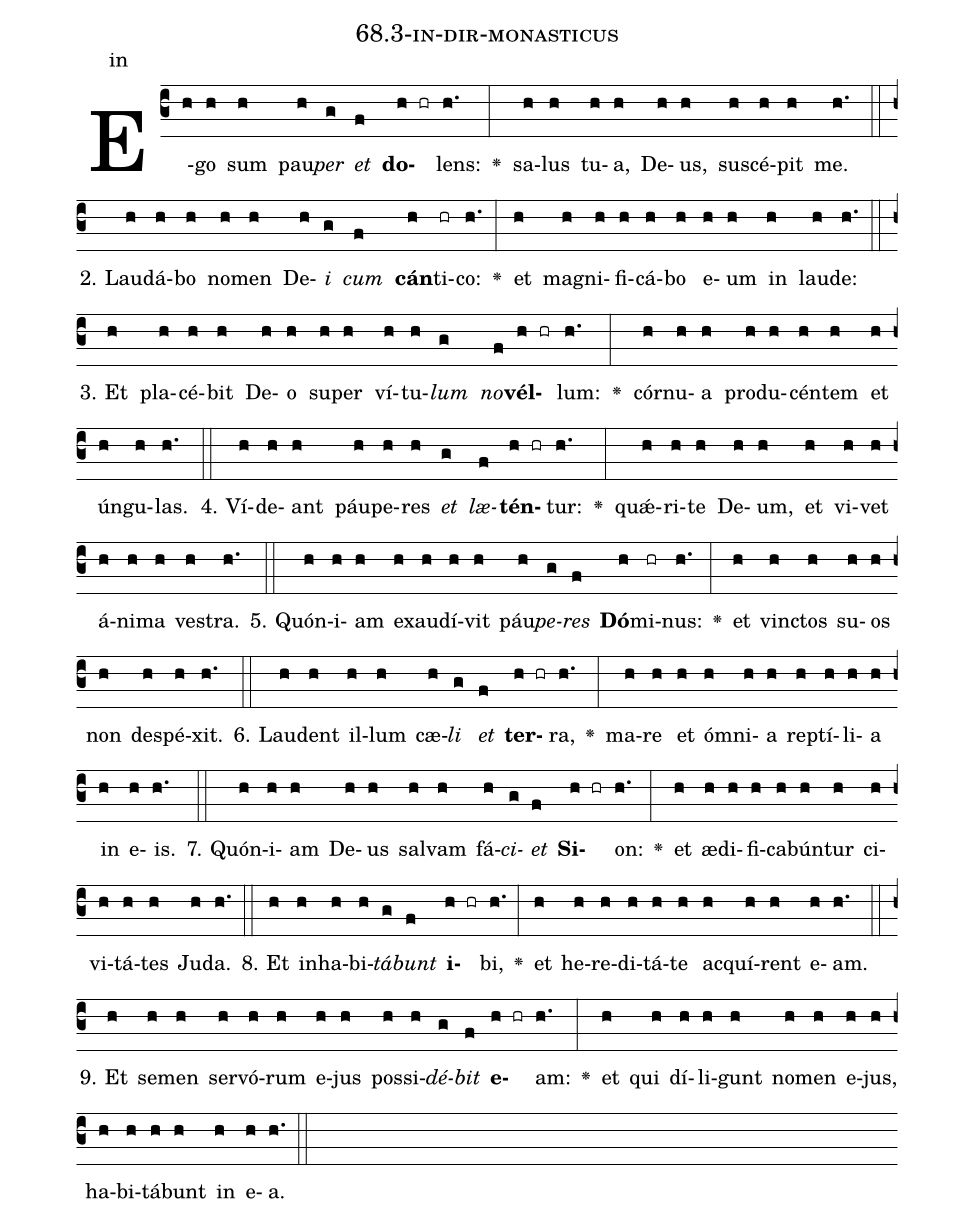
name: 68.3-in-dir-monasticus;
annotation: in;
%%
(c3)E(h)go(h) sum(h) pau(h)<i>per</i>(g) <i>et</i>(f) <b>do</b>(h hr)lens:(h.) <v>\greheightstar</v>(:) sa(h)lus(h) tu(h)a,(h) De(h)us,(h) su(h)scé(h)pit(h) me.(h.) (::)
2. Lau(h)dá(h)bo(h) no(h)men(h) De(h)<i>i</i>(g) <i>cum</i>(f) <b>cán</b>(h)ti(hr)co:(h.) <v>\greheightstar</v>(:) et(h) ma(h)gni(h)fi(h)cá(h)bo(h) e(h)um(h) in(h) lau(h)de:(h.) (::)
3. Et(h) pla(h)cé(h)bit(h) De(h)o(h) su(h)per(h) ví(h)tu(h)<i>lum</i>(g) <i>no</i>(f)<b>vél</b>(h hr)lum:(h.) <v>\greheightstar</v>(:) cór(h)nu(h)a(h) pro(h)du(h)cén(h)tem(h) et(h) ún(h)gu(h)las.(h.) (::)
4. Ví(h)de(h)ant(h) páu(h)pe(h)res(h) <i>et</i>(g) <i>læ</i>(f)<b>tén</b>(h hr)tur:(h.) <v>\greheightstar</v>(:) quǽ(h)ri(h)te(h) De(h)um,(h) et(h) vi(h)vet(h) á(h)ni(h)ma(h) ves(h)tra.(h.) (::)
5. Quón(h)i(h)am(h) ex(h)au(h)dí(h)vit(h) páu(h)<i>pe</i>(g)<i>res</i>(f) <b>Dó</b>(h)mi(hr)nus:(h.) <v>\greheightstar</v>(:) et(h) vinc(h)tos(h) su(h)os(h) non(h) de(h)spé(h)xit.(h.) (::)
6. Lau(h)dent(h) il(h)lum(h) cæ(h)<i>li</i>(g) <i>et</i>(f) <b>ter</b>(h hr)ra,(h.) <v>\greheightstar</v>(:) ma(h)re(h) et(h) óm(h)ni(h)a(h) rep(h)tí(h)li(h)a(h) in(h) e(h)is.(h.) (::)
7. Quón(h)i(h)am(h) De(h)us(h) sal(h)vam(h) fá(h)<i>ci</i>(g)<i>et</i>(f) <b>Si</b>(h hr)on:(h.) <v>\greheightstar</v>(:) et(h) æ(h)di(h)fi(h)ca(h)bún(h)tur(h) ci(h)vi(h)tá(h)tes(h) Ju(h)da.(h.) (::)
8. Et(h) in(h)ha(h)bi(h)<i>tá</i>(g)<i>bunt</i>(f) <b>i</b>(h hr)bi,(h.) <v>\greheightstar</v>(:) et(h) he(h)re(h)di(h)tá(h)te(h) ac(h)quí(h)rent(h) e(h)am.(h.) (::)
9. Et(h) se(h)men(h) ser(h)vó(h)rum(h) e(h)jus(h) pos(h)si(h)<i>dé</i>(g)<i>bit</i>(f) <b>e</b>(h hr)am:(h.) <v>\greheightstar</v>(:) et(h) qui(h) dí(h)li(h)gunt(h) no(h)men(h) e(h)jus,(h) ha(h)bi(h)tá(h)bunt(h) in(h) e(h)a.(h.) (::)
